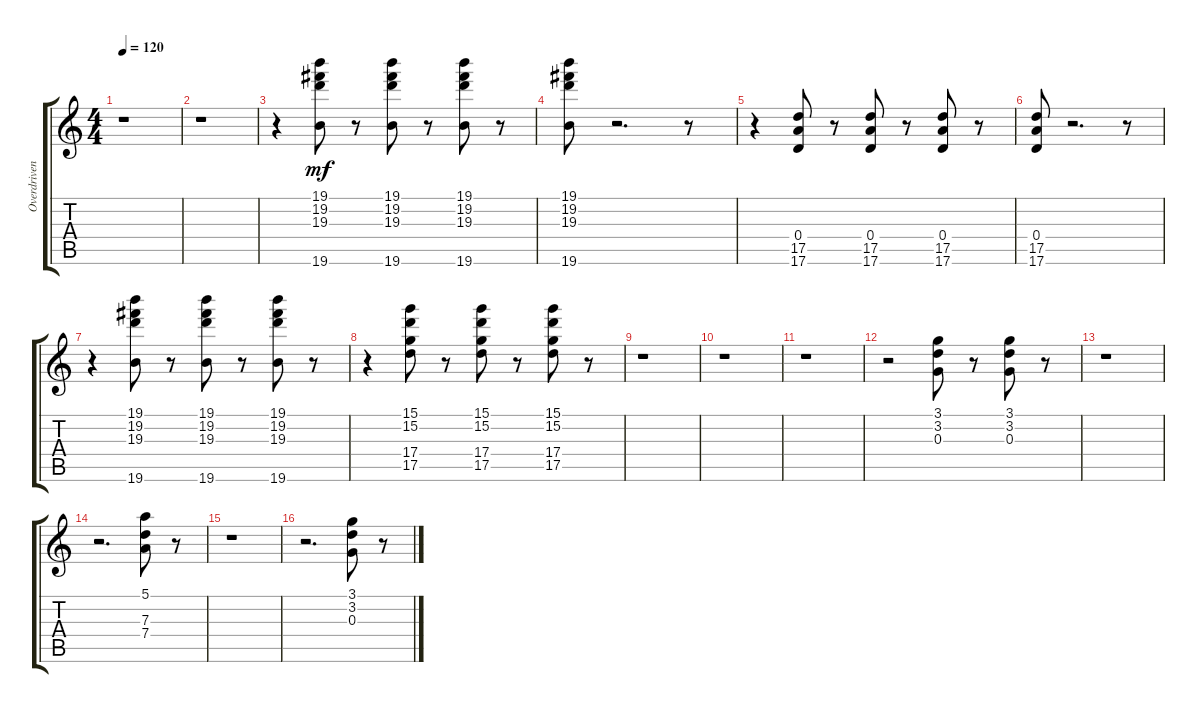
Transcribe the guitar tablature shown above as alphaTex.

\track ("Overdriven Guitar 4" "Overdriven") {instrument overdrivenguitar}
\staff {score tabs}
\tuning (E4 B3 G3 D3 A2 E2) {hide}
\ts (4 4)
\tempo 120
\clef g2
\ks c
r.1{dy f} |
r.1 |
r.4 (19.1 19.2 19.3 19.6).8{dy mf} r.8 (19.1 19.2 19.3 19.6).8 r.8 (19.1 19.2 19.3 19.6).8 r.8 |
(19.1 19.2 19.3 19.6).8 r.2{d} r.8 |
r.4 (0.4 17.5 17.6).8 r.8 (0.4 17.5 17.6).8 r.8 (0.4 17.5 17.6).8 r.8 |
(0.4 17.5 17.6).8 r.2{d} r.8 |
r.4 (19.1 19.2 19.3 19.6).8 r.8 (19.1 19.2 19.3 19.6).8 r.8 (19.1 19.2 19.3 19.6).8 r.8 |
r.4 (15.1 15.2 17.4 17.5).8 r.8 (15.1 15.2 17.4 17.5).8 r.8 (15.1 15.2 17.4 17.5).8 r.8 |
r.1 |
r.1 |
r.1 |
r.2 (3.1 3.2 0.3).8 r.8 (3.1 3.2 0.3).8 r.8 |
r.1 |
r.2{d} (5.1 7.3 7.4).8 r.8 |
r.1 |
r.2{d} (3.1 3.2 0.3).8 r.8
